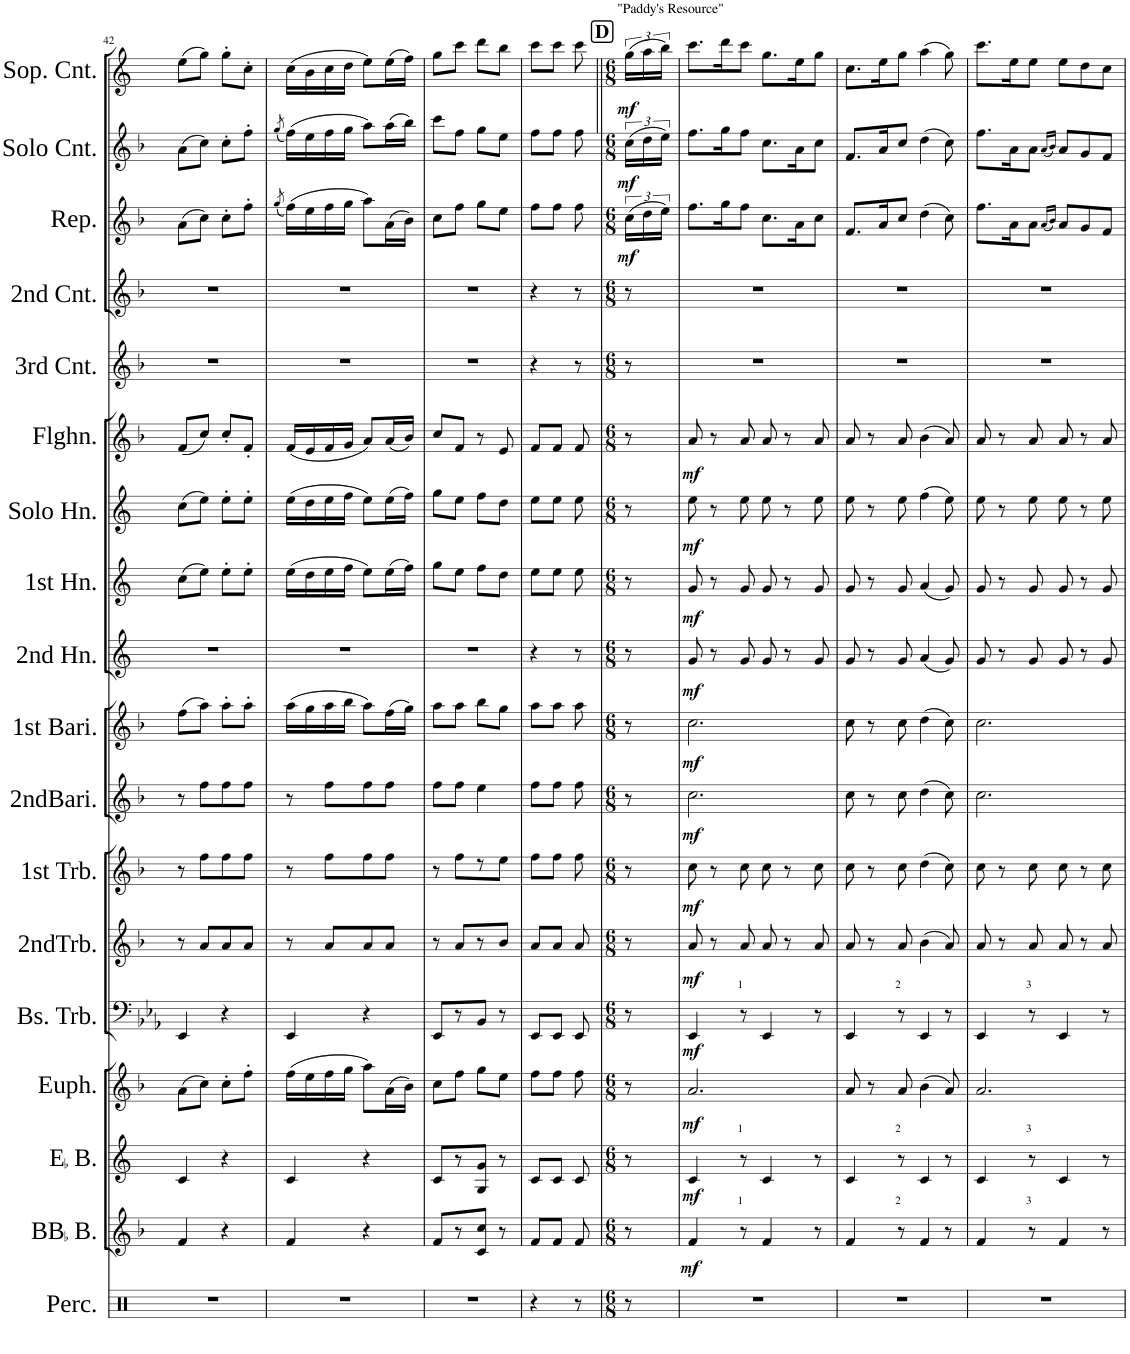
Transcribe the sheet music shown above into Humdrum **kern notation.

**kern	**kern	**dynam	**kern	**dynam	**kern	**dynam	**kern	**dynam	**kern	**dynam	**kern	**dynam	**kern	**dynam	**kern	**dynam	**kern	**dynam	**kern	**dynam	**kern	**dynam	**kern	**dynam	**kern	**kern	**kern	**dynam	**kern	**dynam	**kern	**dynam
*part18	*part17	*part17	*part16	*part16	*part15	*part15	*part14	*part14	*part13	*part13	*part12	*part12	*part11	*part11	*part10	*part10	*part9	*part9	*part8	*part8	*part7	*part7	*part6	*part6	*part5	*part4	*part3	*part3	*part2	*part2	*part1	*part1
*staff18	*staff17	*staff17	*staff16	*staff16	*staff15	*staff15	*staff14	*staff14	*staff13	*staff13	*staff12	*staff12	*staff11	*staff11	*staff10	*staff10	*staff9	*staff9	*staff8	*staff8	*staff7	*staff7	*staff6	*staff6	*staff5	*staff4	*staff3	*staff3	*staff2	*staff2	*staff1	*staff1
*I"Percussion	*I"BBaccidentalFlat Bass	*	*I"EaccidentalFlat Bass	*	*I"Euphonium	*	*I"Bass Trombone	*	*I"2nd Trombone	*	*I"1st Trombone	*	*I"2nd Baritone	*	*I"1st Baritone	*	*I"2nd Horn	*	*I"1st Horn	*	*I"Solo Horn	*	*I"Flugel Horn	*	*I"3rd Cornet	*I"2nd Cornet	*I"Repiano	*	*I"Solo Cornet	*	*I"Soprano Cornet	*
*I'Perc.	*I'BBaccidentalFlat B.	*	*I'EaccidentalFlat B.	*	*I'Euph.	*	*I'Bs. Trb.	*	*I'2ndTrb.	*	*I'1st Trb.	*	*I'2ndBari.	*	*I'1st Bari.	*	*I'2nd Hn.	*	*I'1st Hn.	*	*I'Solo Hn.	*	*I'Flghn.	*	*I'3rd Cnt.	*I'2nd Cnt.	*I'Rep.	*	*I'Solo Cnt.	*	*I'Sop. Cnt.	*
!!LO:PB:g=z
*clefX	*clefG2	*	*clefG2	*	*clefG2	*	*clefF4	*	*clefG2	*	*clefG2	*	*clefG2	*	*clefG2	*	*clefG2	*	*clefG2	*	*clefG2	*	*clefG2	*	*clefG2	*clefG2	*clefG2	*	*clefG2	*	*clefG2	*
*	*Trd15c26	*	*Trd12c21	*	*Trd8c14	*	*	*	*Trd8c14	*	*Trd8c14	*	*Trd8c14	*	*Trd8c14	*	*Trd5c9	*	*Trd5c9	*	*Trd5c9	*	*Trd1c2	*	*Trd1c2	*Trd1c2	*Trd1c2	*	*Trd1c2	*	*Trd-2c-3	*
*k[]	*k[b-]	*	*k[]	*	*k[b-]	*	*k[b-e-a-]	*	*k[b-]	*	*k[b-]	*	*k[b-]	*	*k[b-]	*	*k[]	*	*k[]	*	*k[]	*	*k[b-]	*	*k[b-]	*k[b-]	*k[b-]	*	*k[b-]	*	*k[]	*
*M2/4	*M2/4	*	*M2/4	*	*M2/4	*	*M2/4	*	*M2/4	*	*M2/4	*	*M2/4	*	*M2/4	*	*M2/4	*	*M2/4	*	*M2/4	*	*M2/4	*	*M2/4	*M2/4	*M2/4	*	*M2/4	*	*M2/4	*
=42	=42	=42	=42	=42	=42	=42	=42	=42	=42	=42	=42	=42	=42	=42	=42	=42	=42	=42	=42	=42	=42	=42	=42	=42	=42	=42	=42	=42	=42	=42	=42	=42
2r	4f/	.	4c/	.	(8a\L	.	4EE-/	.	8r	.	8r	.	8r	.	(8ff\L	.	2r	.	(8cc\L	.	(8cc\L	.	(8f/L	.	2r	2r	(8a\L	.	(8a\L	.	(8ee\L	.
.	.	.	.	.	8cc\J)	.	.	.	8a/L	.	8ff\L	.	8ff\L	.	8aa\J)	.	.	.	8ee\J)	.	8ee\J)	.	8cc/J)	.	.	.	8cc\J)	.	8cc\J)	.	8gg\J)	.
.	4r	.	4r	.	8cc'\L	.	4r	.	8a/	.	8ff\	.	8ff\	.	8aa'\L	.	.	.	8ee'\L	.	8ee'\L	.	8cc'/L	.	.	.	8cc'\L	.	8cc'\L	.	8gg'\L	.
.	.	.	.	.	8ff'\J	.	.	.	8a/J	.	8ff\J	.	8ff\J	.	8aa'\J	.	.	.	8ee'\J	.	8ee'\J	.	8f'/J	.	.	.	8ff'\J	.	8ff'\J	.	8cc'\J	.
=43	=43	=43	=43	=43	=43	=43	=43	=43	=43	=43	=43	=43	=43	=43	=43	=43	=43	=43	=43	=43	=43	=43	=43	=43	=43	=43	=43	=43	=43	=43	=43	=43
.	.	.	.	.	.	.	.	.	.	.	.	.	.	.	.	.	.	.	.	.	.	.	.	.	.	.	(8qgg/	.	(8qgg/	.	.	.
2r	4f/	.	4c/	.	(16ff\LL	.	4EE-/	.	8r	.	8r	.	8r	.	(16aa\LL	.	2r	.	(16ee\LL	.	(16ee\LL	.	(16f/LL	.	2r	2r	(16ff\LL)	.	(16ff\LL)	.	(16cc\LL	.
.	.	.	.	.	16ee\	.	.	.	.	.	.	.	.	.	16gg\	.	.	.	16dd\	.	16dd\	.	16e/	.	.	.	16ee\	.	16ee\	.	16b\	.
.	.	.	.	.	16ff\	.	.	.	8a/L	.	8ff\L	.	8ff\L	.	16aa\	.	.	.	16ee\	.	16ee\	.	16f/	.	.	.	16ff\	.	16ff\	.	16cc\	.
.	.	.	.	.	16gg\JJ	.	.	.	.	.	.	.	.	.	16bb-\JJ	.	.	.	16ff\JJ	.	16ff\JJ	.	16g/JJ	.	.	.	16gg\JJ	.	16gg\JJ	.	16dd\JJ	.
.	4r	.	4r	.	8aa\L)	.	4r	.	8a/	.	8ff\	.	8ff\	.	8aa\L)	.	.	.	8ee\L)	.	8ee\L)	.	8a/L)	.	.	.	8aa\L)	.	8aa\L)	.	8ee\L)	.
.	.	.	.	.	(16a\L	.	.	.	8a/J	.	8ff\J	.	8ff\J	.	(16ff\L	.	.	.	(16ee\L	.	(16ee\L	.	(16a/L	.	.	.	(16a\L	.	(16aa\L	.	(16ee\L	.
.	.	.	.	.	16b-\JJ)	.	.	.	.	.	.	.	.	.	16gg\JJ)	.	.	.	16ff\JJ)	.	16ff\JJ)	.	16b-/JJ)	.	.	.	16b-\JJ)	.	16bb-\JJ)	.	16ff\JJ)	.
=44	=44	=44	=44	=44	=44	=44	=44	=44	=44	=44	=44	=44	=44	=44	=44	=44	=44	=44	=44	=44	=44	=44	=44	=44	=44	=44	=44	=44	=44	=44	=44	=44
*	*^	*	*^	*	*	*	*	*	*	*	*	*	*	*	*	*	*	*	*	*	*	*	*	*	*	*	*	*	*	*	*	*
2r	8f/L	8ryy	.	8c/L	8ryy	.	8cc\L	.	8EE-/L	.	8r	.	8r	.	8ff\L	.	8aa\L	.	2r	.	8gg\L	.	8gg\L	.	8cc/L	.	2r	2r	8cc\L	.	8ccc\L	.	8gg\L	.
.	8r	8ryy	.	8r	8ryy	.	8ff\J	.	8r	.	8a/L	.	8ff\L	.	8ff\J	.	8aa\J	.	.	.	8ee\J	.	8ee\J	.	8f/J	.	.	.	8ff\J	.	8ff\J	.	8ccc\J	.
.	8cc/J	8c/	.	8g/J	8G/	.	8gg\L	.	8BB-/J	.	8r	.	8r	.	4ee\	.	8bb-\L	.	.	.	8ff\L	.	8ff\L	.	8r	.	.	.	8gg\L	.	8gg\L	.	8ddd\L	.
.	8r	8ryy	.	8r	8ryy	.	8ee\J	.	8r	.	8b-/J	.	8ee\J	.	.	.	8gg\J	.	.	.	8dd\J	.	8dd\J	.	8e/	.	.	.	8ee\J	.	8ee\J	.	8bb\J	.
*	*v	*v	*	*	*	*	*	*	*	*	*	*	*	*	*	*	*	*	*	*	*	*	*	*	*	*	*	*	*	*	*	*	*	*
*	*	*	*v	*v	*	*	*	*	*	*	*	*	*	*	*	*	*	*	*	*	*	*	*	*	*	*	*	*	*	*	*	*	*
=45	=45	=45	=45	=45	=45	=45	=45	=45	=45	=45	=45	=45	=45	=45	=45	=45	=45	=45	=45	=45	=45	=45	=45	=45	=45	=45	=45	=45	=45	=45	=45	=45
4r	8f/L	.	8c/L	.	8ff\L	.	8EE-/L	.	8a/L	.	8ff\L	.	8ff\L	.	8aa\L	.	4r	.	8ee\L	.	8ee\L	.	8f/L	.	4r	4r	8ff\L	.	8ff\L	.	8ccc\L	.
.	8f/J	.	8c/J	.	8ff\J	.	8EE-/J	.	8a/J	.	8ff\J	.	8ff\J	.	8aa\J	.	.	.	8ee\J	.	8ee\J	.	8f/J	.	.	.	8ff\J	.	8ff\J	.	8ccc\J	.
8r	8f/	.	8c/	.	8ff\	.	8EE-/	.	8a/	.	8ff\	.	8ff\	.	8aa\	.	8r	.	8ee\	.	8ee\	.	8f/	.	8r	8r	8ff\	.	8ff\	.	8ccc\	.
!!LO:REH:place=s1:a:B:cj:fs=14:t=D
=46||	=46||	=46||	=46||	=46||	=46||	=46||	=46||	=46||	=46||	=46||	=46||	=46||	=46||	=46||	=46||	=46||	=46||	=46||	=46||	=46||	=46||	=46||	=46||	=46||	=46||	=46||	=46||	=46||	=46||	=46||	=46||	=46||
*M6/8	*M6/8	*	*M6/8	*	*M6/8	*	*M6/8	*	*M6/8	*	*M6/8	*	*M6/8	*	*M6/8	*	*M6/8	*	*M6/8	*	*M6/8	*	*M6/8	*	*M6/8	*M6/8	*M6/8	*	*M6/8	*	*M6/8	*
!	!	!	!	!	!	!	!	!	!	!	!	!	!	!	!	!	!	!	!	!	!	!	!	!	!	!	!	!	!	!	!LO:TX:a:t="Paddy's Resource"	!
!	!	!	!	!	!	!	!	!	!	!	!	!	!	!	!	!	!	!	!	!	!	!	!	!	!	!	!	!LO:DY:b	!	!LO:DY:b	!	!LO:DY:b
8r	8r	.	8r	.	8r	.	8r	.	8r	.	8r	.	8r	.	8r	.	8r	.	8r	.	8r	.	8r	.	8r	8r	(24cc\LL	mf	(24cc\LL	mf	(24gg\LL	mf
.	.	.	.	.	.	.	.	.	.	.	.	.	.	.	.	.	.	.	.	.	.	.	.	.	.	.	24dd\	.	24dd\	.	24aa\	.
.	.	.	.	.	.	.	.	.	.	.	.	.	.	.	.	.	.	.	.	.	.	.	.	.	.	.	24ee\JJ)	.	24ee\JJ)	.	24bb\JJ)	.
=47	=47	=47	=47	=47	=47	=47	=47	=47	=47	=47	=47	=47	=47	=47	=47	=47	=47	=47	=47	=47	=47	=47	=47	=47	=47	=47	=47	=47	=47	=47	=47	=47
!	!	!LO:DY:b	!	!LO:DY:b	!	!LO:DY:b	!	!LO:DY:b	!	!LO:DY:b	!	!LO:DY:b	!	!LO:DY:b	!	!LO:DY:b	!	!LO:DY:b	!	!LO:DY:b	!	!LO:DY:b	!	!LO:DY:b	!	!	!	!	!	!	!	!
2.r	4f/	mf	4c/	mf	2.a/	mf	4EE-/	mf	8a/	mf	8cc\	mf	2.cc\	mf	2.cc\	mf	8g/	mf	8g/	mf	8ee\	mf	8a/	mf	2.r	2.r	8.ff\L	.	8.ff\L	.	8.ccc\L	.
.	.	.	.	.	.	.	.	.	8r	.	8r	.	.	.	.	.	8r	.	8r	.	8r	.	8r	.	.	.	.	.	.	.	.	.
.	.	.	.	.	.	.	.	.	.	.	.	.	.	.	.	.	.	.	.	.	.	.	.	.	.	.	16gg\K	.	16gg\K	.	16ddd\K	.
!	!	!	!	!	!	!	!LO:TX:a:t=1	!	!	!	!	!	!	!	!	!	!	!	!	!	!	!	!	!	!	!	!	!	!	!	!	!
!	!	!	!LO:TX:a:t=1	!	!	!	!	!	!	!	!	!	!	!	!	!	!	!	!	!	!	!	!	!	!	!	!	!	!	!	!	!
!	!LO:TX:a:t=1	!	!	!	!	!	!	!	!	!	!	!	!	!	!	!	!	!	!	!	!	!	!	!	!	!	!	!	!	!	!	!
.	8r	.	8r	.	.	.	8r	.	8a/	.	8cc\	.	.	.	.	.	8g/	.	8g/	.	8ee\	.	8a/	.	.	.	8ff\J	.	8ff\J	.	8ccc\J	.
.	4f/	.	4c/	.	.	.	4EE-/	.	8a/	.	8cc\	.	.	.	.	.	8g/	.	8g/	.	8ee\	.	8a/	.	.	.	8.cc\L	.	8.cc\L	.	8.gg\L	.
.	.	.	.	.	.	.	.	.	8r	.	8r	.	.	.	.	.	8r	.	8r	.	8r	.	8r	.	.	.	.	.	.	.	.	.
.	.	.	.	.	.	.	.	.	.	.	.	.	.	.	.	.	.	.	.	.	.	.	.	.	.	.	16a\K	.	16a\K	.	16ee\K	.
.	8r	.	8r	.	.	.	8r	.	8a/	.	8cc\	.	.	.	.	.	8g/	.	8g/	.	8ee\	.	8a/	.	.	.	8cc\J	.	8cc\J	.	8gg\J	.
=48	=48	=48	=48	=48	=48	=48	=48	=48	=48	=48	=48	=48	=48	=48	=48	=48	=48	=48	=48	=48	=48	=48	=48	=48	=48	=48	=48	=48	=48	=48	=48	=48
2.r	4f/	.	4c/	.	8a/	.	4EE-/	.	8a/	.	8cc\	.	8cc\	.	8cc\	.	8g/	.	8g/	.	8ee\	.	8a/	.	2.r	2.r	8.f/L	.	8.f/L	.	8.cc\L	.
.	.	.	.	.	8r	.	.	.	8r	.	8r	.	8r	.	8r	.	8r	.	8r	.	8r	.	8r	.	.	.	.	.	.	.	.	.
.	.	.	.	.	.	.	.	.	.	.	.	.	.	.	.	.	.	.	.	.	.	.	.	.	.	.	16a/K	.	16a/K	.	16ee\K	.
!	!	!	!	!	!	!	!LO:TX:a:t=2	!	!	!	!	!	!	!	!	!	!	!	!	!	!	!	!	!	!	!	!	!	!	!	!	!
!	!	!	!LO:TX:a:t=2	!	!	!	!	!	!	!	!	!	!	!	!	!	!	!	!	!	!	!	!	!	!	!	!	!	!	!	!	!
!	!LO:TX:a:t=2	!	!	!	!	!	!	!	!	!	!	!	!	!	!	!	!	!	!	!	!	!	!	!	!	!	!	!	!	!	!	!
.	8r	.	8r	.	8a/	.	8r	.	8a/	.	8cc\	.	8cc\	.	8cc\	.	8g/	.	8g/	.	8ee\	.	8a/	.	.	.	8cc/J	.	8cc/J	.	8gg\J	.
.	4f/	.	4c/	.	(4b-\	.	4EE-/	.	(4b-\	.	(4dd\	.	(4dd\	.	(4dd\	.	(4a/	.	(4a/	.	(4ff\	.	(4b-\	.	.	.	(4dd\	.	(4dd\	.	(4aa\	.
.	8r	.	8r	.	8a/)	.	8r	.	8a/)	.	8cc\)	.	8cc\)	.	8cc\)	.	8g/)	.	8g/)	.	8ee\)	.	8a/)	.	.	.	8cc\)	.	8cc\)	.	8gg\)	.
=49	=49	=49	=49	=49	=49	=49	=49	=49	=49	=49	=49	=49	=49	=49	=49	=49	=49	=49	=49	=49	=49	=49	=49	=49	=49	=49	=49	=49	=49	=49	=49	=49
2.r	4f/	.	4c/	.	2.a/	.	4EE-/	.	8a/	.	8cc\	.	2.cc\	.	2.cc\	.	8g/	.	8g/	.	8ee\	.	8a/	.	2.r	2.r	8.ff\L	.	8.ff\L	.	8.ccc\L	.
.	.	.	.	.	.	.	.	.	8r	.	8r	.	.	.	.	.	8r	.	8r	.	8r	.	8r	.	.	.	.	.	.	.	.	.
.	.	.	.	.	.	.	.	.	.	.	.	.	.	.	.	.	.	.	.	.	.	.	.	.	.	.	16a\K	.	16a\K	.	16ee\K	.
!	!	!	!	!	!	!	!LO:TX:a:t=3	!	!	!	!	!	!	!	!	!	!	!	!	!	!	!	!	!	!	!	!	!	!	!	!	!
!	!	!	!LO:TX:a:t=3	!	!	!	!	!	!	!	!	!	!	!	!	!	!	!	!	!	!	!	!	!	!	!	!	!	!	!	!	!
!	!LO:TX:a:t=3	!	!	!	!	!	!	!	!	!	!	!	!	!	!	!	!	!	!	!	!	!	!	!	!	!	!	!	!	!	!	!
.	8r	.	8r	.	.	.	8r	.	8a/	.	8cc\	.	.	.	.	.	8g/	.	8g/	.	8ee\	.	8a/	.	.	.	8a\J	.	8a\J	.	8ee\J	.
.	.	.	.	.	.	.	.	.	.	.	.	.	.	.	.	.	.	.	.	.	.	.	.	.	.	.	(16qa/LL	.	(16qa/LL	.	.	.
.	.	.	.	.	.	.	.	.	.	.	.	.	.	.	.	.	.	.	.	.	.	.	.	.	.	.	16qb-/JJ)	.	16qb-/JJ)	.	.	.
.	4f/	.	4c/	.	.	.	4EE-/	.	8a/	.	8cc\	.	.	.	.	.	8g/	.	8g/	.	8ee\	.	8a/	.	.	.	8a/L	.	8a/L	.	8ee\L	.
.	.	.	.	.	.	.	.	.	8r	.	8r	.	.	.	.	.	8r	.	8r	.	8r	.	8r	.	.	.	8g/	.	8g/	.	8dd\	.
.	8r	.	8r	.	.	.	8r	.	8a/	.	8cc\	.	.	.	.	.	8g/	.	8g/	.	8ee\	.	8a/	.	.	.	8f/J	.	8f/J	.	8cc\J	.
=	=	=	=	=	=	=	=	=	=	=	=	=	=	=	=	=	=	=	=	=	=	=	=	=	=	=	=	=	=	=	=	=
*-	*-	*-	*-	*-	*-	*-	*-	*-	*-	*-	*-	*-	*-	*-	*-	*-	*-	*-	*-	*-	*-	*-	*-	*-	*-	*-	*-	*-	*-	*-	*-	*-
